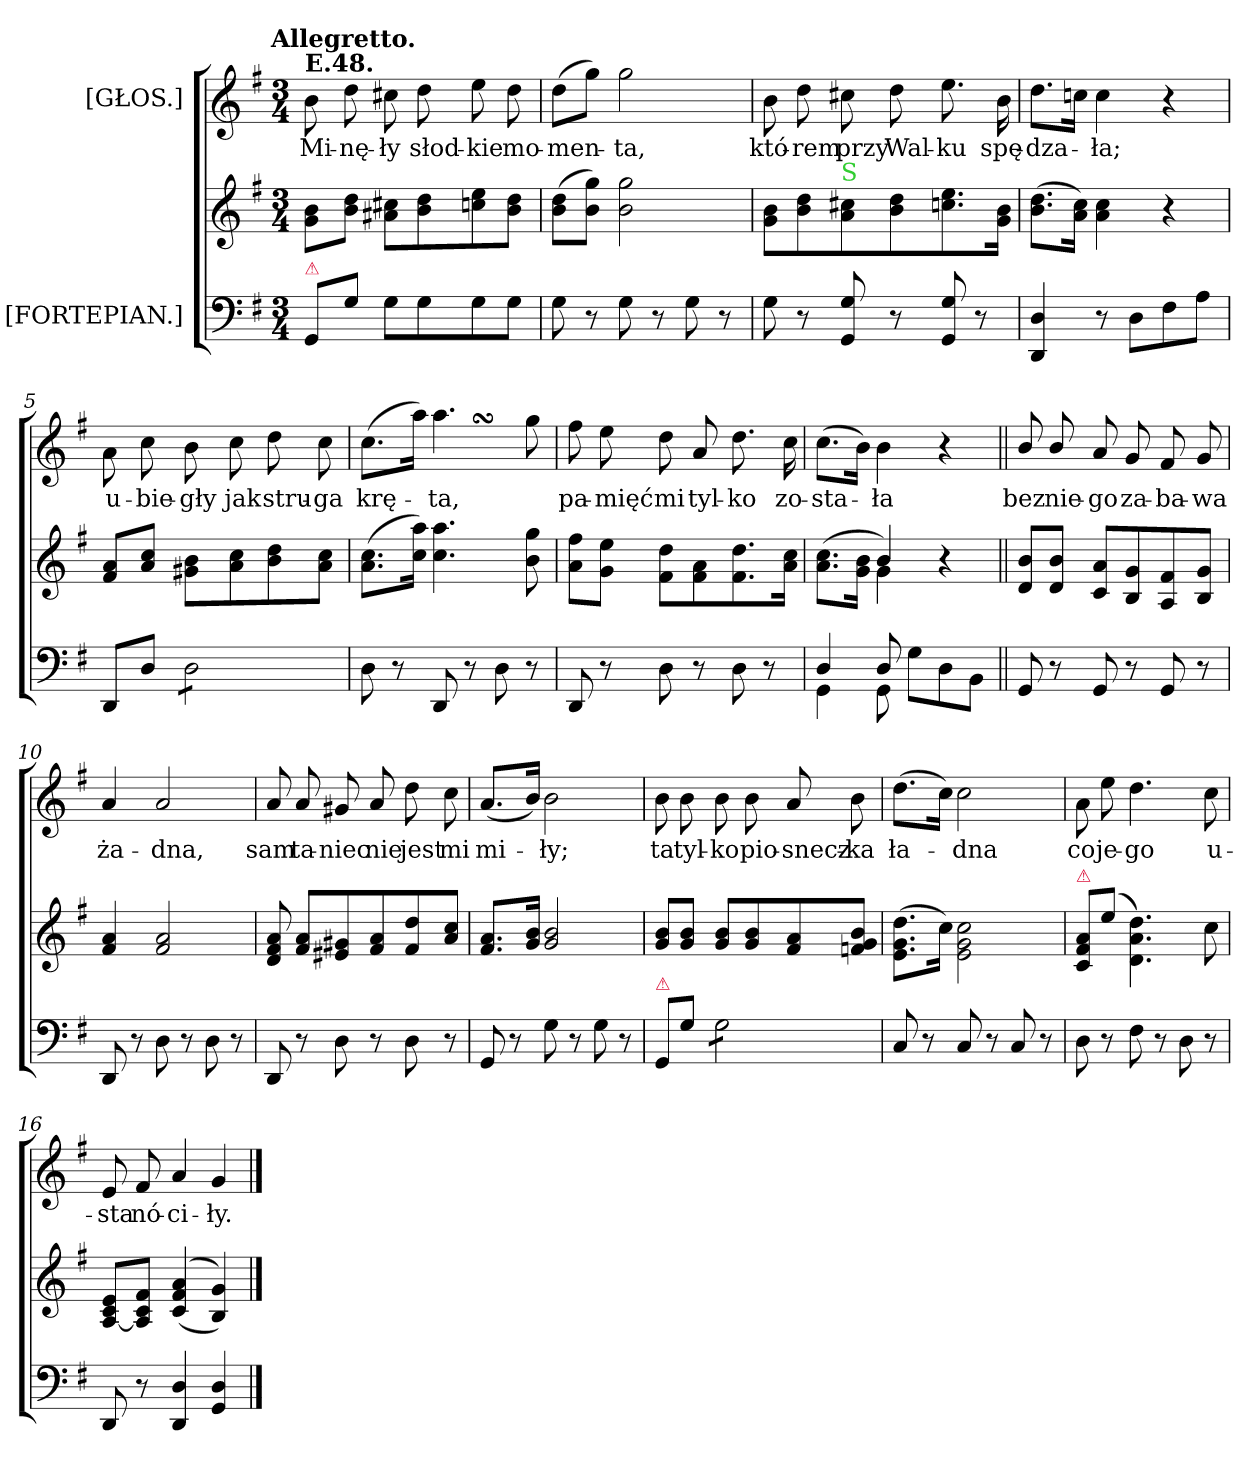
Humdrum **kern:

**kern	**kern	**kern	**text
*part2	*part2	*part1	*part1
*staff3	*staff2	*staff1	*staff1
*I"[FORTEPIAN.]	*	*I"[GŁOS.]	*
*clefF4	*clefG2	*clefG2	*
*k[f#]	*k[f#]	*k[f#]	*
*G:	*G:	*G:	*
!!LO:TX:omd:t=Allegretto.
*M3/4	*M3/4	*M3/4	*
=1	=1	=1	=1
!	!	!LO:TX:a:B:t=E.48.	!
!LO:TX:a:color=crimson:t=⚠	!	!	!
8GG/L	8g\ 8b\L	8b\	Mi-
8G\J	8b\ 8dd\J	8dd\	-nę-
8G\L	8a#X\ 8cc#X\L	8cc#X\	-ły
8G\	8b\ 8dd\	8dd\	słod-
8G\	8ccn\ 8ee\	8ee\	-kie
8G\J	8b\ 8dd\J	8dd\	mo-
=2	=2	=2	=2
8G\	(8b\ 8dd\L	(8dd\L	-men-
8r	8b\ 8gg\J)	8gg\J)	.
8G\	2b\ 2gg\	2gg\	-ta,
8r	.	.	.
8G\	.	.	.
8r	.	.	.
=3	=3	=3	=3
8G\	8g\ 8b\L	8b\	któ-
8r	8b\ 8dd\	8dd\	-rem
!	!LO:TX:a:color=limegreen:t=S	!	!
8GG/ 8G/	8a\ 8cc#X\	8cc#X\	przy
8r	8b\ 8dd\	8dd\	Wal-
8GG/ 8G/	8.ccn\ 8.ee\	8.ee\	-ku
8r	.	.	.
.	16g/ 16b/Jk	16b\	spę-
=4	=4	=4	=4
4DD/ 4D/	(8.b\ 8.dd\L	8.dd\L	-dza-
.	16a\ 16cc\Jk)	16ccn\Jk	.
8r	4a\ 4cc\	4cc\	-ła;
8D\L	.	.	.
8F#\	4r	4r	.
8A\J	.	.	.
=5	=5	=5	=5
8DD/L	8f#/ 8a/L	8a\	u-
8D\J	8a/ 8cc/J	8cc\	-bie-
*tremolo	*	*	*
8D\L	8g#X\ 8b\L	8b\	-gły
8D\	8a\ 8cc\	8cc\	jak
8D\	8b\ 8dd\	8dd\	stru-
8D\J	8a\ 8cc\J	8cc\	-ga
*Xtremolo	*	*	*
=6	=6	=6	=6
8D\	(8.a\ 8.cc\L	(8.cc\L	krę-
8r	.	.	.
.	16cc\ 16aa\Jk)	16aa\Jk)	.
8DD/	4.cc\ 4.aa\	4.aaSSS\	-ta,
8r	.	.	.
8D\	.	.	.
8r	8b\ 8gg\	8gg\	.
=7	=7	=7	=7
8DD/	8a\ 8ff#\L	8ff#\	pa-
8r	8g\ 8ee\J	8ee\	-mięć
8D\	8f#\ 8dd\L	8dd\	mi
8r	8f#\ 8a\	8a/	tyl-
8D\	8.f#\ 8.dd\	8.dd\	-ko
8r	.	.	.
.	16a\ 16cc\Jk	16cc\	zo-
=8	=8	=8	=8
*^	*^	*	*
4D/	4GG\	(>8.a\ 8.cc\L	4ryy	(8.cc\L	-sta-
.	.	16g\ 16b\Jk	.	16b\Jk)	.
8D/	8GG\	4b/)	4g\	4b\	-ła
8G\L	4.ryy	.	.	.	.
8D\	.	4r	4ryy	4r	.
8BB\J	.	.	.	.	.
*v	*v	*	*	*	*
*	*v	*v	*	*
=9||	=9||	=9||	=9||
8GG/	8d/ 8b/L	8b/	bez
8r	8d/ 8b/J	8b/	nie-
8GG/	8c/ 8a/L	8a/	-go
8r	8B/ 8g/	8g/	za-
8GG/	8A/ 8f#/	8f#/	-ba-
8r	8B/ 8g/J	8g/	-wa
=10	=10	=10	=10
8DD/	4f#/ 4a/	4a/	ża-
8r	.	.	.
8D\	2f#/ 2a/	2a/	-dna,
8r	.	.	.
8D\	.	.	.
8r	.	.	.
=11	=11	=11	=11
8DD/	8d/ 8f#/ 8a/	8a/	sam
8r	8f#/ 8a/L	8a/	ta-
8D\	8e#X/ 8g#X/	8g#X/	-niec
8r	8f#/ 8a/	8a/	nie
8D\	8f#/ 8dd/	8dd\	jest
8r	8a/ 8cc/J	8cc\	mi
=12	=12	=12	=12
8GG/	8.f#/ 8.a/L	(8.a/L	mi-
8r	.	.	.
.	16g/ 16b/Jk	16b\Jk)	.
8G\	2g/ 2b/	2b\	-ły;
8r	.	.	.
8G\	.	.	.
8r	.	.	.
=13	=13	=13	=13
!LO:TX:a:color=crimson:t=⚠	!	!	!
8GG/L	8g/ 8b/L	8b\	ta
8G\J	8g/ 8b/J	8b\	tyl-
*tremolo	*	*	*
8G\L	8g/ 8b/L	8b\	-ko
8G\	8g/ 8b/	8b\	pio-
8G\	8f#/ 8a/	8a/	-snecz-
8G\J	8fn/ 8g/ 8b/J	8b\	-ka
*Xtremolo	*	*	*
=14	=14	=14	=14
8C/	(8.e\ 8.g\ 8.dd\L	(8.dd\L	ła-
8r	.	.	.
.	16cc\Jk)	16cc\Jk)	.
8C/	2e\ 2g\ 2cc\	2cc\	-dna
8r	.	.	.
8C/	.	.	.
8r	.	.	.
=15	=15	=15	=15
!	!LO:TX:a:color=crimson:t=⚠	!	!
8D\	8c/ 8f#/ 8a/L	8a\	co
8r	(8ee\J	8ee\	je-
8F#\	4.d\ 4.a\ 4.dd\)	4.dd\	-go
8r	.	.	.
8D\	.	.	.
8r	8cc\	8cc\	u-
=16	=16	=16	=16
8DD/	[8A/ 8c/ 8e/L	8e/	-sta
8r	8A]/ 8c/ 8f#/J	8f#/	nó-
4DD/ 4D/	(<(<4c/ 4f#/ 4a/	4a/	-ci-
4GG/ 4D/	4B/ 4g/))	4g/	-ły.
==	==	==	==
*-	*-	*-	*-
